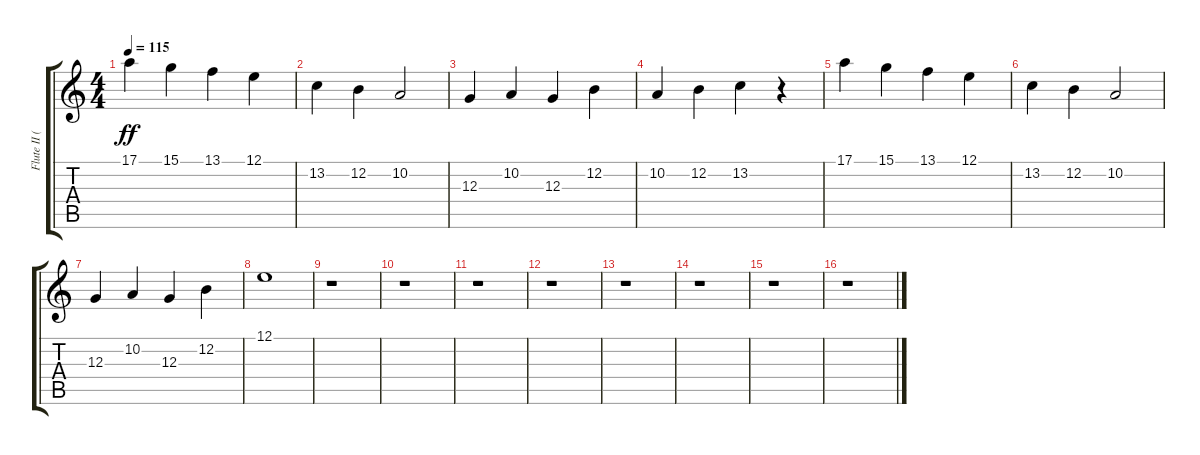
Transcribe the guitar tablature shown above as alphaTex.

\track ("Flute II (Tuomas)" "Flute II (") {instrument flute}
\staff {score tabs}
\tuning (E4 B3 G3 D3 A2 E2) {hide}
\ts (4 4)
\tempo 115
\clef g2
\ks c
17.1.4{dy ff} 15.1.4 13.1.4 12.1.4 |
13.2.4 12.2.4 10.2.2 |
12.3.4 10.2.4 12.3.4 12.2.4 |
10.2.4 12.2.4 13.2.4 r.4 |
17.1.4 15.1.4 13.1.4 12.1.4 |
13.2.4 12.2.4 10.2.2 |
12.3.4 10.2.4 12.3.4 12.2.4 |
12.1.1 |
r.1 |
r.1 |
r.1 |
r.1 |
r.1 |
r.1 |
r.1 |
r.1
